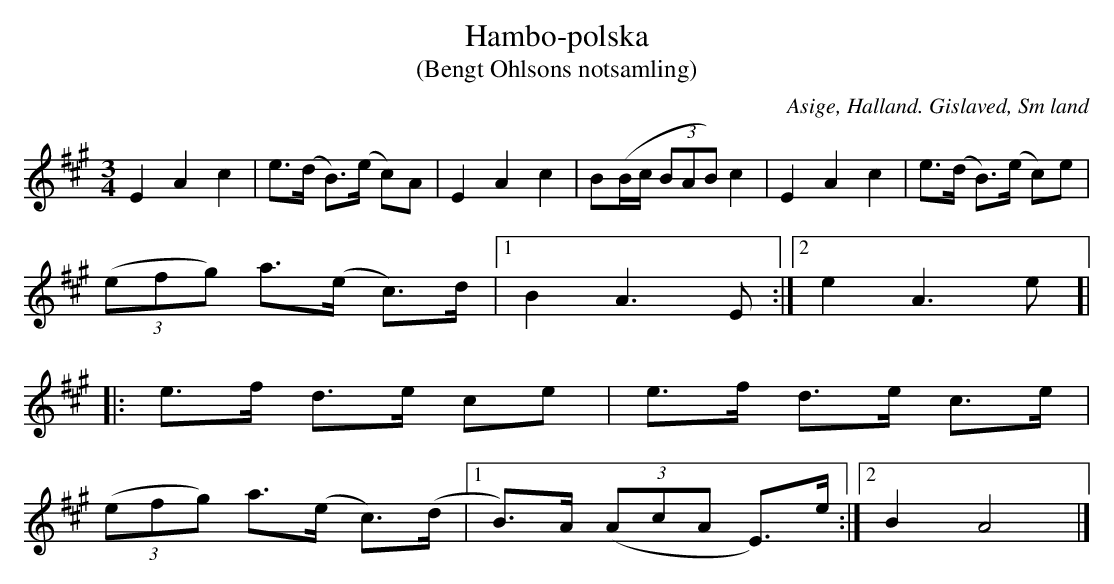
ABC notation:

X:1
T:Hambo-polska
T:(Bengt Ohlsons notsamling)
O:Asige, Halland. Gislaved, Sm land
M:3/4
K:A
L:1/8
E2A2c2|e>(d B)>(e c)A | E2A2c2| B(B/2c/2 (3BAB) c2 | E2A2c2|e>(d B)>(e c)e |
 ((3efg) a>(e c)>d |1 B2 A3 E :|2 e2 A3 e]|
|: e>f d>e ce |e>f d>e c>e |
 ((3efg) a>(e c)>(d |1 B)>A (3(AcA E)>e :|2 B2 A4|]
